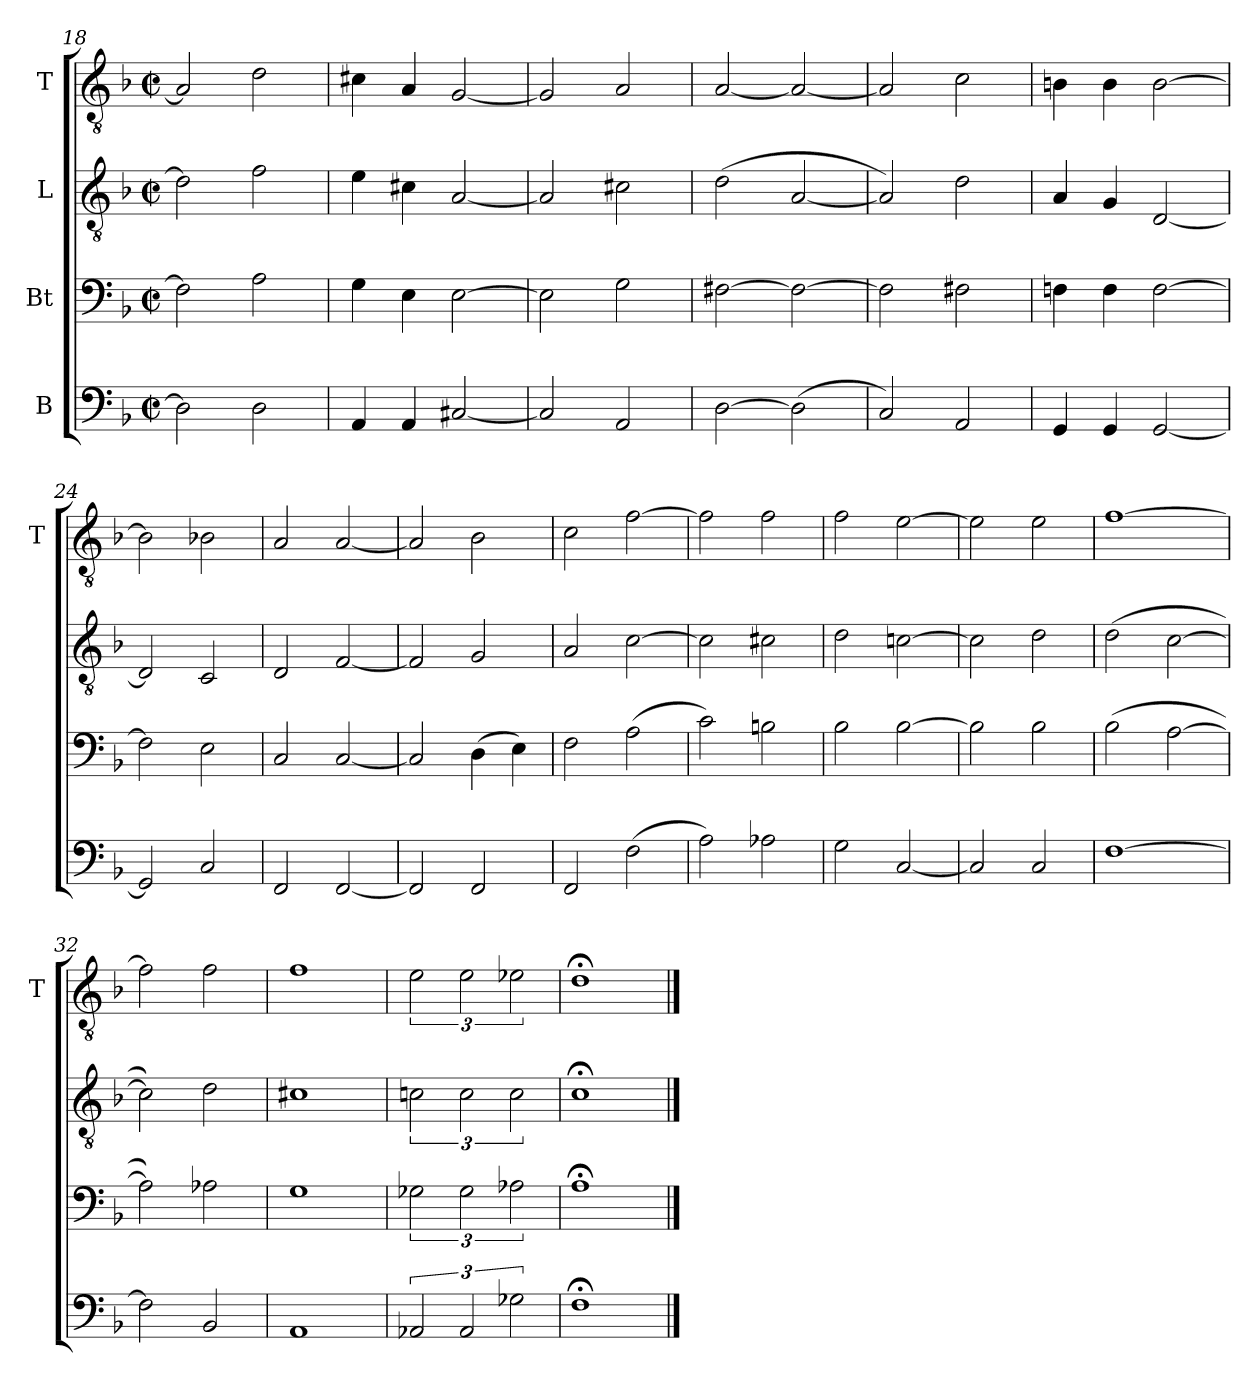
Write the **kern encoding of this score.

**kern	**kern	**kern	**kern
*part4	*part3	*part2	*part1
*staff4	*staff3	*staff2	*staff1
*I"B	*I"Bt	*I"L	*I"T
*	*	*	*I'T
*clefF4	*clefF4	*clefGv2	*clefGv2
*k[b-]	*k[b-]	*k[b-]	*k[b-]
*F:	*F:	*F:	*F:
*M2/2	*M2/2	*M2/2	*M2/2
*met(c|)	*met(c|)	*met(c|)	*met(c|)
=18	=18	=18	=18
2D]	2F]	2d]	2A]
2D	2A	2f	2d
=19	=19	=19	=19
4AA	4G	4e	4c#X
4AA	4E	4c#X	4A
[2C#X	[2E	[2A	[2G
=20	=20	=20	=20
2C#]	2E]	2A]	2G]
2AA	2G	2c#X	2A
=21	=21	=21	=21
[2D	[2F#X	(2d	[2A
(2D]	2F#_	[2A	2A_
=22	=22	=22	=22
2C)	2F#]	2A])	2A]
2AA	2F#X	2d	2c
=23	=23	=23	=23
4GG	4Fn	4A	4Bn
4GG	4F	4G	4B
[2GG	[2F	[2D	[2B
=24	=24	=24	=24
2GG]	2F]	2D]	2B]
2C	2E	2C	2B-X
=25	=25	=25	=25
2FF	2C	2D	2A
[2FF	[2C	[2F	[2A
=26	=26	=26	=26
2FF]	2C]	2F]	2A]
2FF	(4D	2G	2B-
.	4E)	.	.
=27	=27	=27	=27
2FF	2F	2A	2c
(2F	(2A	[2c	[2f
=28	=28	=28	=28
2A)	2c)	2c]	2f]
2A-X	2Bn	2c#X	2f
=29	=29	=29	=29
2G	2B-	2d	2f
[2C	[2B-	[2cn	[2e
=30	=30	=30	=30
2C]	2B-]	2c]	2e]
2C	2B-	2d	2e
=31	=31	=31	=31
[1F	(2B-	(2d	[1f
.	[2A	[2c	.
=32	=32	=32	=32
2F]	2A])	2c])	2f]
2BB-	2A-X	2d	2f
=33	=33	=33	=33
1AA	1G	1c#X	1f
=34	=34	=34	=34
3AA-X	3G-X	3cn	3e
3AA-	3G-	3c	3e
3G-X	3A-X	3c	3e-X
=35	=35	=35	=35
1F;<	1A;<	1c;<	1d;<
==	==	==	==
*-	*-	*-	*-
